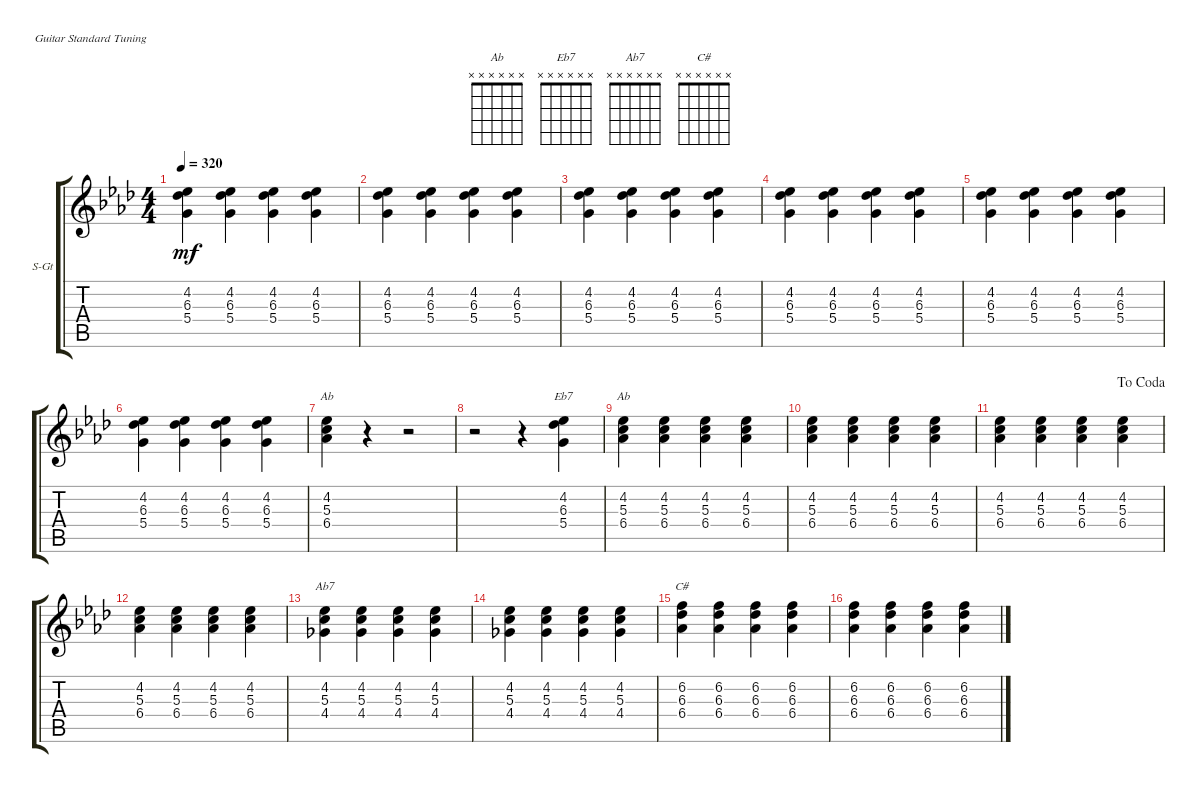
\bracketExtendMode groupsimilarinstruments
\firstSystemTrackNameOrientation horizontal
\otherSystemsTrackNameOrientation horizontal
\track ("(accoustic)" "S-Gt") {instrument acousticgrandpiano}
\staff {score tabs}
\tuning (E4 B3 G3 D3 A2 E2)
\displaytranspose 12
\chord ("Ab" x x x x x x)
\chord ("Eb7" x x x x x x)
\chord ("Ab7" x x x x x x)
\chord ("C#" x x x x x x)
\ts (4 4)
\tempo 320
\clef g2
\ks fminor
(4.2 6.3 5.4).4{dy mf} (4.2 6.3 5.4).4 (4.2 6.3 5.4).4 (4.2 6.3 5.4).4 |
(4.2 6.3 5.4).4 (4.2 6.3 5.4).4 (4.2 6.3 5.4).4 (4.2 6.3 5.4).4 |
(4.2 6.3 5.4).4 (4.2 6.3 5.4).4 (4.2 6.3 5.4).4 (4.2 6.3 5.4).4 |
(4.2 6.3 5.4).4 (4.2 6.3 5.4).4 (4.2 6.3 5.4).4 (4.2 6.3 5.4).4 |
(4.2 6.3 5.4).4 (4.2 6.3 5.4).4 (4.2 6.3 5.4).4 (4.2 6.3 5.4).4 |
(4.2 6.3 5.4).4 (4.2 6.3 5.4).4 (4.2 6.3 5.4).4 (4.2 6.3 5.4).4 |
(4.2 5.3 6.4).4{ch "Ab"} r.4 r.2 |
r.2 r.4 (4.2 6.3 5.4).4{ch "Eb7"} |
(4.2 5.3 6.4).4{ch "Ab"} (4.2 5.3 6.4).4 (4.2 5.3 6.4).4 (4.2 5.3 6.4).4 |
(4.2 5.3 6.4).4 (4.2 5.3 6.4).4 (4.2 5.3 6.4).4 (4.2 5.3 6.4).4 |
\jump dacoda
(4.2 5.3 6.4).4 (4.2 5.3 6.4).4 (4.2 5.3 6.4).4 (4.2 5.3 6.4).4 |
(4.2 5.3 6.4).4 (4.2 5.3 6.4).4 (4.2 5.3 6.4).4 (4.2 5.3 6.4).4 |
(4.2 5.3 4.4).4{ch "Ab7"} (4.2 5.3 4.4).4 (4.2 5.3 4.4).4 (4.2 5.3 4.4).4 |
(4.2 5.3 4.4).4 (4.2 5.3 4.4).4 (4.2 5.3 4.4).4 (4.2 5.3 4.4).4 |
(6.2 6.3 6.4).4{ch "C#"} (6.2 6.3 6.4).4 (6.2 6.3 6.4).4 (6.2 6.3 6.4).4 |
(6.2 6.3 6.4).4 (6.2 6.3 6.4).4 (6.2 6.3 6.4).4 (6.2 6.3 6.4).4
